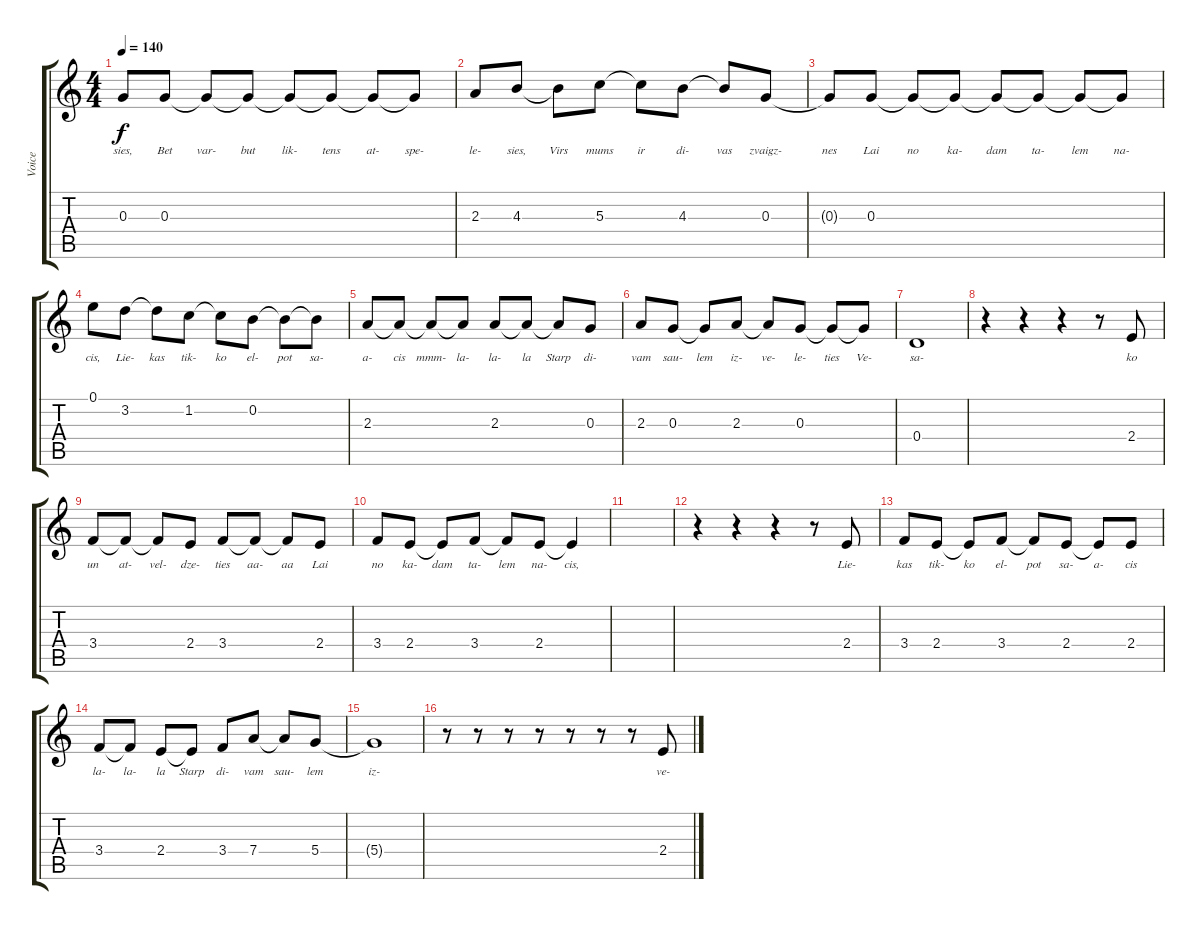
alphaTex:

\track ("Voice" "Voice") {instrument acousticguitarsteel}
\staff {score tabs}
\tuning (E4 B3 G3 D3 A2 E2) {hide}
\ts (4 4)
\tempo 140
\clef g2
\ks c
0.3.8{lyrics (0 "sies,") lyrics (1 "") lyrics (2 "") lyrics (3 "") lyrics (4 "") dy f} 0.3.8{lyrics (0 "Bet") lyrics (1 "") lyrics (2 "") lyrics (3 "") lyrics (4 "")} 0.3{t}.8{lyrics (0 "var-") lyrics (1 "") lyrics (2 "") lyrics (3 "") lyrics (4 "")} 0.3{t}.8{lyrics (0 "but") lyrics (1 "") lyrics (2 "") lyrics (3 "") lyrics (4 "")} 0.3{t}.8{lyrics (0 "lik-") lyrics (1 "") lyrics (2 "") lyrics (3 "") lyrics (4 "")} 0.3{t}.8{lyrics (0 "tens") lyrics (1 "") lyrics (2 "") lyrics (3 "") lyrics (4 "")} 0.3{t}.8{lyrics (0 "at-") lyrics (1 "") lyrics (2 "") lyrics (3 "") lyrics (4 "")} 0.3{t}.8{lyrics (0 "spe-") lyrics (1 "") lyrics (2 "") lyrics (3 "") lyrics (4 "")} |
2.3.8{lyrics (0 "le-") lyrics (1 "") lyrics (2 "") lyrics (3 "") lyrics (4 "")} 4.3.8{lyrics (0 "sies,") lyrics (1 "") lyrics (2 "") lyrics (3 "") lyrics (4 "")} 4.3{t}.8{lyrics (0 "Virs") lyrics (1 "") lyrics (2 "") lyrics (3 "") lyrics (4 "")} 5.3.8{lyrics (0 "mums") lyrics (1 "") lyrics (2 "") lyrics (3 "") lyrics (4 "")} 5.3{t}.8{lyrics (0 "ir") lyrics (1 "") lyrics (2 "") lyrics (3 "") lyrics (4 "")} 4.3.8{lyrics (0 "di-") lyrics (1 "") lyrics (2 "") lyrics (3 "") lyrics (4 "")} 4.3{t}.8{lyrics (0 "vas") lyrics (1 "") lyrics (2 "") lyrics (3 "") lyrics (4 "")} 0.3.8{lyrics (0 "zvaigz-") lyrics (1 "") lyrics (2 "") lyrics (3 "") lyrics (4 "")} |
0.3{t}.8{lyrics (0 "nes") lyrics (1 "") lyrics (2 "") lyrics (3 "") lyrics (4 "")} 0.3.8{lyrics (0 "Lai") lyrics (1 "") lyrics (2 "") lyrics (3 "") lyrics (4 "")} 0.3{t}.8{lyrics (0 "no") lyrics (1 "") lyrics (2 "") lyrics (3 "") lyrics (4 "")} 0.3{t}.8{lyrics (0 "ka-") lyrics (1 "") lyrics (2 "") lyrics (3 "") lyrics (4 "")} 0.3{t}.8{lyrics (0 "dam") lyrics (1 "") lyrics (2 "") lyrics (3 "") lyrics (4 "")} 0.3{t}.8{lyrics (0 "ta-") lyrics (1 "") lyrics (2 "") lyrics (3 "") lyrics (4 "")} 0.3{t}.8{lyrics (0 "lem") lyrics (1 "") lyrics (2 "") lyrics (3 "") lyrics (4 "")} 0.3{t}.8{lyrics (0 "na-") lyrics (1 "") lyrics (2 "") lyrics (3 "") lyrics (4 "")} |
0.1.8{lyrics (0 "cis,") lyrics (1 "") lyrics (2 "") lyrics (3 "") lyrics (4 "")} 3.2.8{lyrics (0 "Lie-") lyrics (1 "") lyrics (2 "") lyrics (3 "") lyrics (4 "")} 3.2{t}.8{lyrics (0 "kas") lyrics (1 "") lyrics (2 "") lyrics (3 "") lyrics (4 "")} 1.2.8{lyrics (0 "tik-") lyrics (1 "") lyrics (2 "") lyrics (3 "") lyrics (4 "")} 1.2{t}.8{lyrics (0 "ko") lyrics (1 "") lyrics (2 "") lyrics (3 "") lyrics (4 "")} 0.2.8{lyrics (0 "el-") lyrics (1 "") lyrics (2 "") lyrics (3 "") lyrics (4 "")} 0.2{t}.8{lyrics (0 "pot") lyrics (1 "") lyrics (2 "") lyrics (3 "") lyrics (4 "")} 0.2{t}.8{lyrics (0 "sa-") lyrics (1 "") lyrics (2 "") lyrics (3 "") lyrics (4 "")} |
2.3.8{lyrics (0 "a-") lyrics (1 "") lyrics (2 "") lyrics (3 "") lyrics (4 "")} 2.3{t}.8{lyrics (0 "cis") lyrics (1 "") lyrics (2 "") lyrics (3 "") lyrics (4 "")} 2.3{t}.8{lyrics (0 "mmm-") lyrics (1 "") lyrics (2 "") lyrics (3 "") lyrics (4 "")} 2.3{t}.8{lyrics (0 "la-") lyrics (1 "") lyrics (2 "") lyrics (3 "") lyrics (4 "")} 2.3.8{lyrics (0 "la-") lyrics (1 "") lyrics (2 "") lyrics (3 "") lyrics (4 "")} 2.3{t}.8{lyrics (0 "la") lyrics (1 "") lyrics (2 "") lyrics (3 "") lyrics (4 "")} 2.3{t}.8{lyrics (0 "Starp") lyrics (1 "") lyrics (2 "") lyrics (3 "") lyrics (4 "")} 0.3.8{lyrics (0 "di-") lyrics (1 "") lyrics (2 "") lyrics (3 "") lyrics (4 "")} |
2.3.8{lyrics (0 "vam") lyrics (1 "") lyrics (2 "") lyrics (3 "") lyrics (4 "")} 0.3.8{lyrics (0 "sau-") lyrics (1 "") lyrics (2 "") lyrics (3 "") lyrics (4 "")} 0.3{t}.8{lyrics (0 "lem") lyrics (1 "") lyrics (2 "") lyrics (3 "") lyrics (4 "")} 2.3.8{lyrics (0 "iz-") lyrics (1 "") lyrics (2 "") lyrics (3 "") lyrics (4 "")} 2.3{t}.8{lyrics (0 "ve-") lyrics (1 "") lyrics (2 "") lyrics (3 "") lyrics (4 "")} 0.3.8{lyrics (0 "le-") lyrics (1 "") lyrics (2 "") lyrics (3 "") lyrics (4 "")} 0.3{t}.8{lyrics (0 "ties") lyrics (1 "") lyrics (2 "") lyrics (3 "") lyrics (4 "")} 0.3{t}.8{lyrics (0 "Ve-") lyrics (1 "") lyrics (2 "") lyrics (3 "") lyrics (4 "")} |
0.4.1{lyrics (0 "sa-") lyrics (1 "") lyrics (2 "") lyrics (3 "") lyrics (4 "")} |
r.4 r.4 r.4 r.8 2.4.8{lyrics (0 "ko") lyrics (1 "") lyrics (2 "") lyrics (3 "") lyrics (4 "")} |
3.4.8{lyrics (0 "un") lyrics (1 "") lyrics (2 "") lyrics (3 "") lyrics (4 "")} 3.4{t}.8{lyrics (0 "at-") lyrics (1 "") lyrics (2 "") lyrics (3 "") lyrics (4 "")} 3.4{t}.8{lyrics (0 "vel-") lyrics (1 "") lyrics (2 "") lyrics (3 "") lyrics (4 "")} 2.4.8{lyrics (0 "dze-") lyrics (1 "") lyrics (2 "") lyrics (3 "") lyrics (4 "")} 3.4.8{lyrics (0 "ties") lyrics (1 "") lyrics (2 "") lyrics (3 "") lyrics (4 "")} 3.4{t}.8{lyrics (0 "aa-") lyrics (1 "") lyrics (2 "") lyrics (3 "") lyrics (4 "")} 3.4{t}.8{lyrics (0 "aa") lyrics (1 "") lyrics (2 "") lyrics (3 "") lyrics (4 "")} 2.4.8{lyrics (0 "Lai") lyrics (1 "") lyrics (2 "") lyrics (3 "") lyrics (4 "")} |
3.4.8{lyrics (0 "no") lyrics (1 "") lyrics (2 "") lyrics (3 "") lyrics (4 "")} 2.4.8{lyrics (0 "ka-") lyrics (1 "") lyrics (2 "") lyrics (3 "") lyrics (4 "")} 2.4{t}.8{lyrics (0 "dam") lyrics (1 "") lyrics (2 "") lyrics (3 "") lyrics (4 "")} 3.4.8{lyrics (0 "ta-") lyrics (1 "") lyrics (2 "") lyrics (3 "") lyrics (4 "")} 3.4{t}.8{lyrics (0 "lem") lyrics (1 "") lyrics (2 "") lyrics (3 "") lyrics (4 "")} 2.4.8{lyrics (0 "na-") lyrics (1 "") lyrics (2 "") lyrics (3 "") lyrics (4 "")} 2.4{t}.4{lyrics (0 "cis,") lyrics (1 "") lyrics (2 "") lyrics (3 "") lyrics (4 "")} |
|
r.4 r.4 r.4 r.8 2.4.8{lyrics (0 "Lie-") lyrics (1 "") lyrics (2 "") lyrics (3 "") lyrics (4 "")} |
3.4.8{lyrics (0 "kas") lyrics (1 "") lyrics (2 "") lyrics (3 "") lyrics (4 "")} 2.4.8{lyrics (0 "tik-") lyrics (1 "") lyrics (2 "") lyrics (3 "") lyrics (4 "")} 2.4{t}.8{lyrics (0 "ko") lyrics (1 "") lyrics (2 "") lyrics (3 "") lyrics (4 "")} 3.4.8{lyrics (0 "el-") lyrics (1 "") lyrics (2 "") lyrics (3 "") lyrics (4 "")} 3.4{t}.8{lyrics (0 "pot") lyrics (1 "") lyrics (2 "") lyrics (3 "") lyrics (4 "")} 2.4.8{lyrics (0 "sa-") lyrics (1 "") lyrics (2 "") lyrics (3 "") lyrics (4 "")} 2.4{t}.8{lyrics (0 "a-") lyrics (1 "") lyrics (2 "") lyrics (3 "") lyrics (4 "")} 2.4.8{lyrics (0 "cis") lyrics (1 "") lyrics (2 "") lyrics (3 "") lyrics (4 "")} |
3.4.8{lyrics (0 "la-") lyrics (1 "") lyrics (2 "") lyrics (3 "") lyrics (4 "")} 3.4{t}.8{lyrics (0 "la-") lyrics (1 "") lyrics (2 "") lyrics (3 "") lyrics (4 "")} 2.4.8{lyrics (0 "la") lyrics (1 "") lyrics (2 "") lyrics (3 "") lyrics (4 "")} 2.4{t}.8{lyrics (0 "Starp") lyrics (1 "") lyrics (2 "") lyrics (3 "") lyrics (4 "")} 3.4.8{lyrics (0 "di-") lyrics (1 "") lyrics (2 "") lyrics (3 "") lyrics (4 "")} 7.4.8{lyrics (0 "vam") lyrics (1 "") lyrics (2 "") lyrics (3 "") lyrics (4 "")} 7.4{t}.8{lyrics (0 "sau-") lyrics (1 "") lyrics (2 "") lyrics (3 "") lyrics (4 "")} 5.4.8{lyrics (0 "lem") lyrics (1 "") lyrics (2 "") lyrics (3 "") lyrics (4 "")} |
5.4{t}.1{lyrics (0 "iz-") lyrics (1 "") lyrics (2 "") lyrics (3 "") lyrics (4 "")} |
r.8 r.8 r.8 r.8 r.8 r.8 r.8 2.4.8{lyrics (0 "ve-") lyrics (1 "") lyrics (2 "") lyrics (3 "") lyrics (4 "")}
